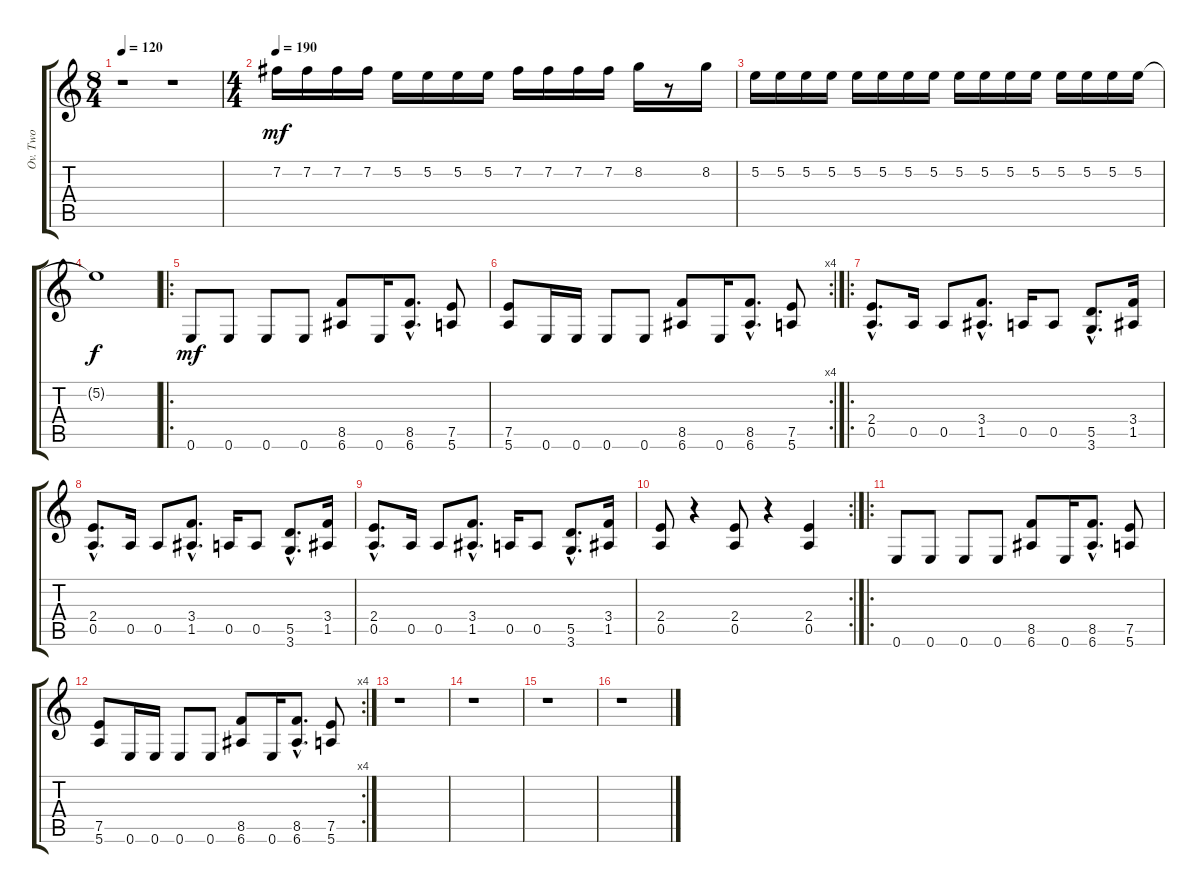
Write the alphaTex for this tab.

\track ("Ov. Two" "Ov. Two") {instrument overdrivenguitar}
\staff {score tabs}
\tuning (E4 B3 G3 D3 A2 E2) {hide}
\ts (8 4)
\tempo 120
\clef g2
\ks c
r.1{dy f} r.1 |
\ts (4 4)
\tempo 190
7.2.16{dy mf volume 14} 7.2.16 7.2.16 7.2.16 5.2.16 5.2.16 5.2.16 5.2.16 7.2.16 7.2.16 7.2.16 7.2.16 8.2.16 r.8 8.2.16 |
5.2.16 5.2.16 5.2.16 5.2.16 5.2.16 5.2.16 5.2.16 5.2.16 5.2.16{volume 3} 5.2.16 5.2.16 5.2.16 5.2.16 5.2.16 5.2.16 5.2.16 |
5.2{t}.1{dy f} |
\ro
0.6.8{dy mf volume 13} 0.6.8 0.6.8 0.6.8 (8.5 6.6).8 0.6.16 (8.5{hac} 6.6{hac}).8{d} (7.5 5.6).8 |
\rc 4
(7.5 5.6).8 0.6.16 0.6.16 0.6.8 0.6.8 (8.5 6.6).8 0.6.16 (8.5{hac} 6.6{hac}).8{d} (7.5 5.6).8 |
\ro
(2.4{hac} 0.5{hac}).8{d} 0.5.16 0.5.8 (3.4{hac} 1.5{hac}).8{d} 0.5.16 0.5.8 (5.5{hac} 3.6{hac}).8{d} (3.4 1.5).16 |
(2.4{hac} 0.5{hac}).8{d} 0.5.16 0.5.8 (3.4{hac} 1.5{hac}).8{d} 0.5.16 0.5.8 (5.5{hac} 3.6{hac}).8{d} (3.4 1.5).16 |
(2.4{hac} 0.5{hac}).8{d} 0.5.16 0.5.8 (3.4{hac} 1.5{hac}).8{d} 0.5.16 0.5.8 (5.5{hac} 3.6{hac}).8{d} (3.4 1.5).16 |
\rc 2
(2.4 0.5).8 r.4 (2.4 0.5).8 r.4 (2.4 0.5).4 |
\ro
0.6.8 0.6.8 0.6.8 0.6.8 (8.5 6.6).8 0.6.16 (8.5{hac} 6.6{hac}).8{d} (7.5 5.6).8 |
\rc 4
(7.5 5.6).8 0.6.16 0.6.16 0.6.8 0.6.8 (8.5 6.6).8 0.6.16 (8.5{hac} 6.6{hac}).8{d} (7.5 5.6).8 |
r.1 |
r.1 |
r.1 |
r.1
